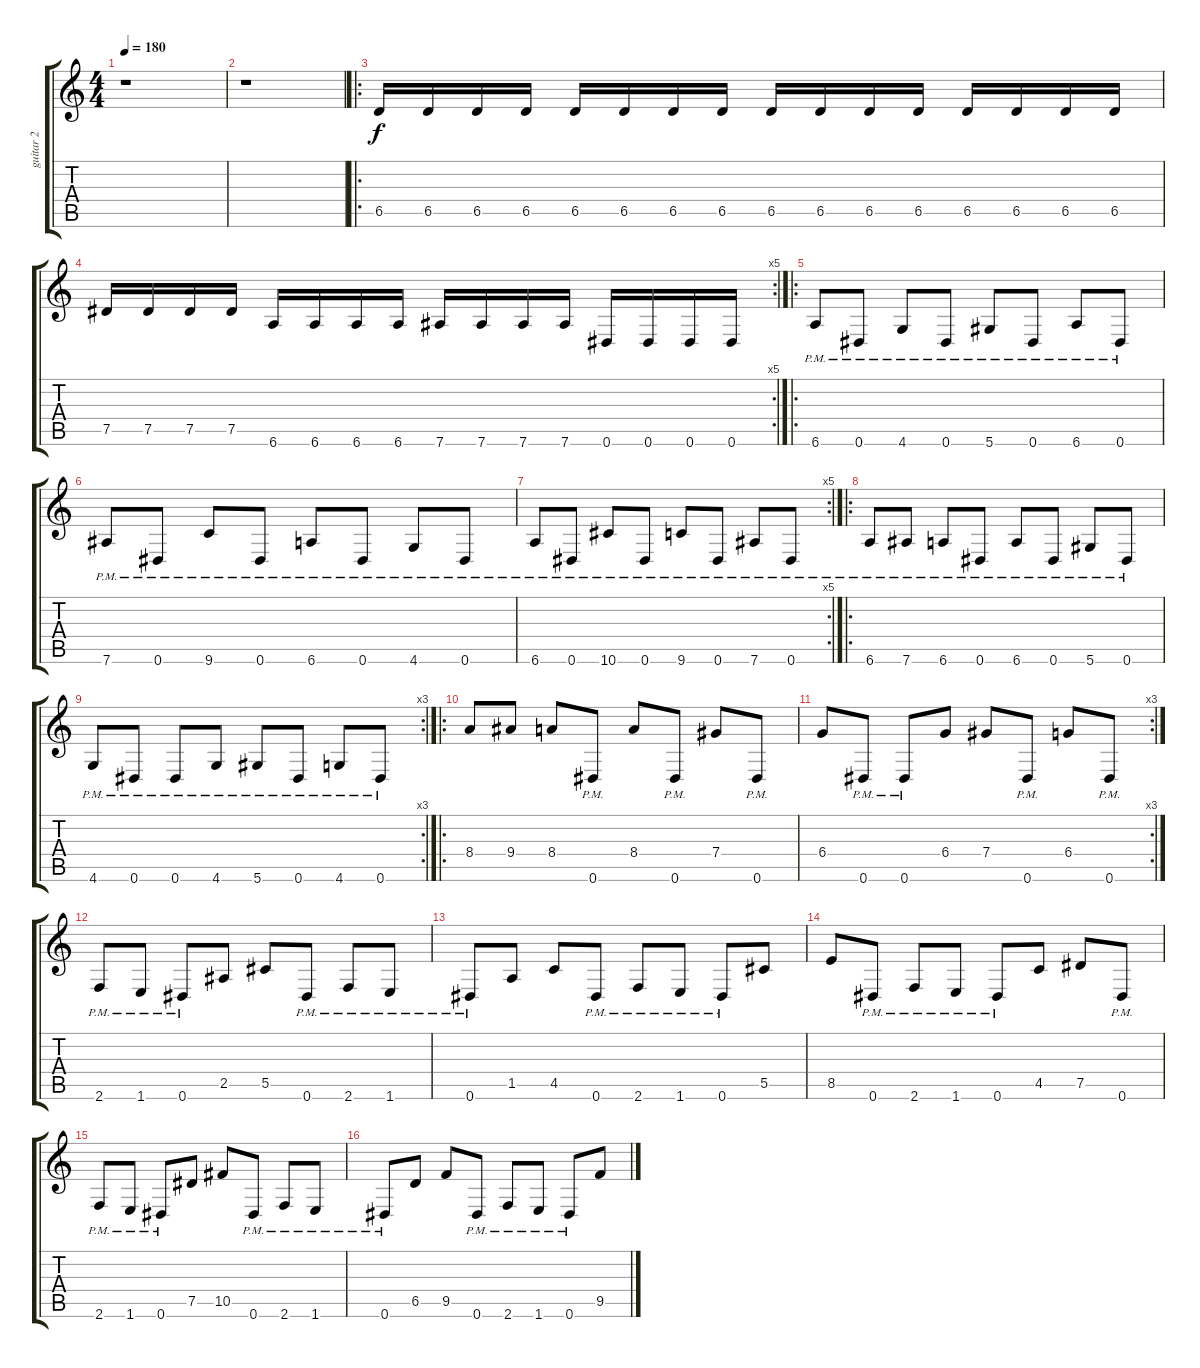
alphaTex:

\track ("guitar 2" "guitar 2") {instrument distortionguitar}
\staff {score tabs}
\tuning (Eb4 Bb3 Gb3 Db3 Ab2 Eb2) {hide}
\ts (4 4)
\tempo 180
\clef g2
\ks c
r.1{dy f instrument distortionguitar} |
r.1 |
\ro
6.5.16 6.5.16 6.5.16 6.5.16 6.5.16 6.5.16 6.5.16 6.5.16 6.5.16 6.5.16 6.5.16 6.5.16 6.5.16 6.5.16 6.5.16 6.5.16 |
\rc 5
7.5.16 7.5.16 7.5.16 7.5.16 6.6.16 6.6.16 6.6.16 6.6.16 7.6.16 7.6.16 7.6.16 7.6.16 0.6.16 0.6.16 0.6.16 0.6.16 |
\ro
6.6{pm}.8 0.6{pm}.8 4.6{pm}.8 0.6{pm}.8 5.6{pm}.8 0.6{pm}.8 6.6{pm}.8 0.6{pm}.8 |
7.6{pm}.8 0.6{pm}.8 9.6{pm}.8 0.6{pm}.8 6.6{pm}.8 0.6{pm}.8 4.6{pm}.8 0.6{pm}.8 |
\rc 5
6.6{pm}.8 0.6{pm}.8 10.6{pm}.8 0.6{pm}.8 9.6{pm}.8 0.6{pm}.8 7.6{pm}.8 0.6{pm}.8 |
\ro
6.6{pm}.8 7.6{pm}.8 6.6{pm}.8 0.6{pm}.8 6.6{pm}.8 0.6{pm}.8 5.6{pm}.8 0.6{pm}.8 |
\rc 3
4.6{pm}.8 0.6{pm}.8 0.6{pm}.8 4.6{pm}.8 5.6{pm}.8 0.6{pm}.8 4.6{pm}.8 0.6{pm}.8 |
\ro
8.4.8 9.4.8 8.4.8 0.6{pm}.8 8.4.8 0.6{pm}.8 7.4.8 0.6{pm}.8 |
\rc 3
6.4.8 0.6{pm}.8 0.6{pm}.8 6.4.8 7.4.8 0.6{pm}.8 6.4.8 0.6{pm}.8 |
2.6{pm}.8 1.6{pm}.8 0.6{pm}.8 2.5.8 5.5.8 0.6{pm}.8 2.6{pm}.8 1.6{pm}.8 |
0.6{pm}.8 1.5.8 4.5.8 0.6{pm}.8 2.6{pm}.8 1.6{pm}.8 0.6{pm}.8 5.5.8 |
8.5.8 0.6{pm}.8 2.6{pm}.8 1.6{pm}.8 0.6{pm}.8 4.5.8 7.5.8 0.6{pm}.8 |
2.6{pm}.8 1.6{pm}.8 0.6{pm}.8 7.5.8 10.5.8 0.6{pm}.8 2.6{pm}.8 1.6{pm}.8 |
0.6{pm}.8 6.5.8 9.5.8 0.6{pm}.8 2.6{pm}.8 1.6{pm}.8 0.6{pm}.8 9.5.8
